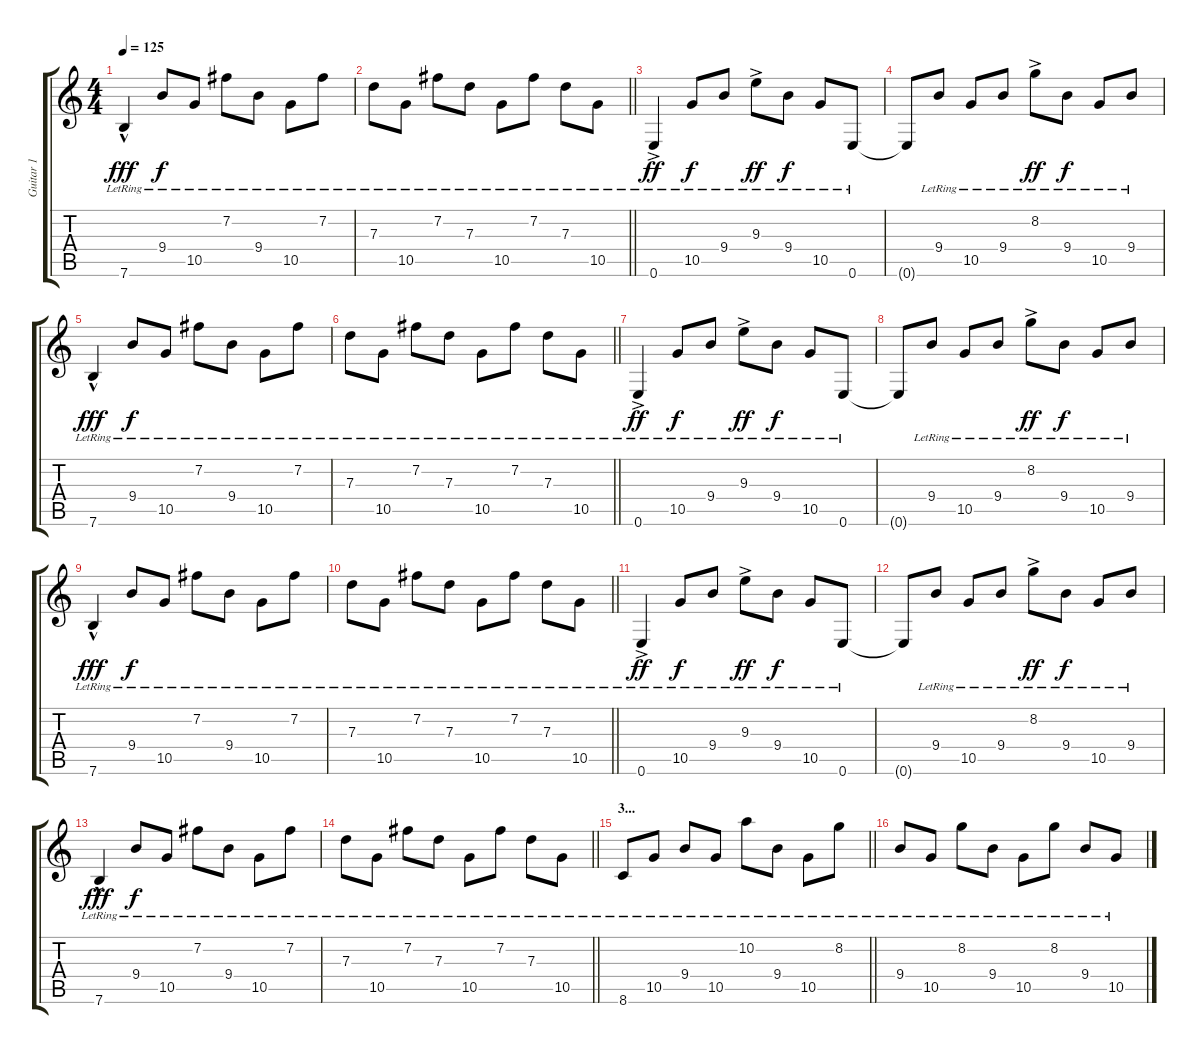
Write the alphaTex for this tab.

\track ("Guitar 1" "Guitar 1") {instrument acousticguitarnylon}
\staff {score tabs}
\tuning (E4 B3 G3 D3 A2 E2) {hide}
\ts (4 4)
\tempo 125
\clef g2
\ks c
7.6{hac lr}.4{dy fff} 9.4{lr}.8{dy f} 10.5{lr}.8 7.2{lr}.8 9.4{lr}.8 10.5{lr}.8 7.2{lr}.8 |
\barLineRight lightlight
7.3{lr}.8 10.5{lr}.8 7.2{lr}.8 7.3{lr}.8 10.5{lr}.8 7.2{lr}.8 7.3{lr}.8 10.5{lr}.8 |
0.6{ac lr}.4{dy ff} 10.5{lr}.8{dy f} 9.4{lr}.8 9.3{ac lr}.8{dy ff} 9.4{lr}.8{dy f} 10.5{lr}.8 0.6{lr}.8 |
0.6{t}.8 9.4{lr}.8 10.5{lr}.8 9.4{lr}.8 8.2{ac lr}.8{dy ff} 9.4{lr}.8{dy f} 10.5{lr}.8 9.4{lr}.8 |
7.6{hac lr}.4{dy fff} 9.4{lr}.8{dy f} 10.5{lr}.8 7.2{lr}.8 9.4{lr}.8 10.5{lr}.8 7.2{lr}.8 |
\barLineRight lightlight
7.3{lr}.8 10.5{lr}.8 7.2{lr}.8 7.3{lr}.8 10.5{lr}.8 7.2{lr}.8 7.3{lr}.8 10.5{lr}.8 |
0.6{ac lr}.4{dy ff} 10.5{lr}.8{dy f} 9.4{lr}.8 9.3{ac lr}.8{dy ff} 9.4{lr}.8{dy f} 10.5{lr}.8 0.6{lr}.8 |
0.6{t}.8 9.4{lr}.8 10.5{lr}.8 9.4{lr}.8 8.2{ac lr}.8{dy ff} 9.4{lr}.8{dy f} 10.5{lr}.8 9.4{lr}.8 |
7.6{hac lr}.4{dy fff} 9.4{lr}.8{dy f} 10.5{lr}.8 7.2{lr}.8 9.4{lr}.8 10.5{lr}.8 7.2{lr}.8 |
\barLineRight lightlight
7.3{lr}.8 10.5{lr}.8 7.2{lr}.8 7.3{lr}.8 10.5{lr}.8 7.2{lr}.8 7.3{lr}.8 10.5{lr}.8 |
0.6{ac lr}.4{dy ff} 10.5{lr}.8{dy f} 9.4{lr}.8 9.3{ac lr}.8{dy ff} 9.4{lr}.8{dy f} 10.5{lr}.8 0.6{lr}.8 |
0.6{t}.8 9.4{lr}.8 10.5{lr}.8 9.4{lr}.8 8.2{ac lr}.8{dy ff} 9.4{lr}.8{dy f} 10.5{lr}.8 9.4{lr}.8 |
7.6{hac lr}.4{dy fff} 9.4{lr}.8{dy f} 10.5{lr}.8 7.2{lr}.8 9.4{lr}.8 10.5{lr}.8 7.2{lr}.8 |
\barLineRight lightlight
7.3{lr}.8 10.5{lr}.8 7.2{lr}.8 7.3{lr}.8 10.5{lr}.8 7.2{lr}.8 7.3{lr}.8 10.5{lr}.8 |
\section ("" "3...")
\barLineRight lightlight
8.6{lr}.8 10.5{lr}.8 9.4{lr}.8 10.5{lr}.8 10.2{lr}.8 9.4{lr}.8 10.5{lr}.8 8.2{lr}.8 |
9.4{lr}.8 10.5{lr}.8 8.2{lr}.8 9.4{lr}.8 10.5{lr}.8 8.2{lr}.8 9.4{lr}.8 10.5{lr}.8
